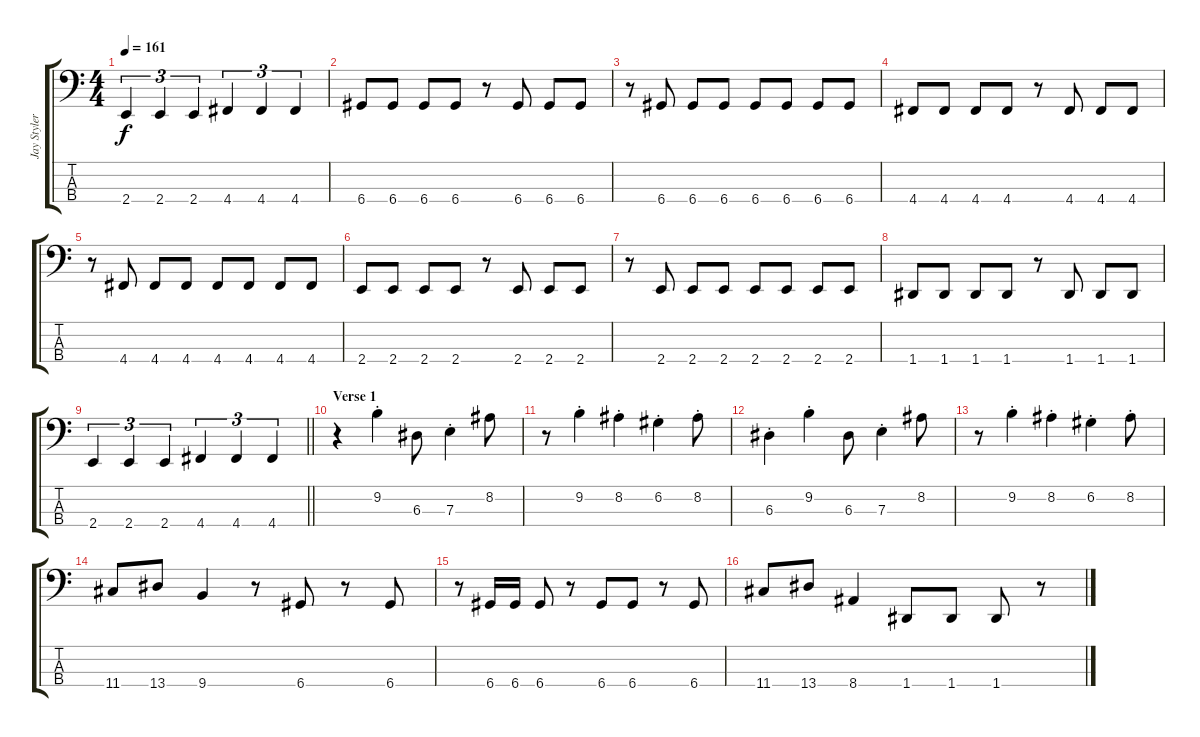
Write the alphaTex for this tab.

\track ("Jay Styler (Bass)" "Jay Styler") {instrument electricbasspick}
\staff {score tabs}
\tuning (G2 D2 A1 D1) {hide}
\ts (4 4)
\tempo 161
\clef f4
\ks c
2.4.4{tu (3 2) dy f} 2.4.4{tu (3 2)} 2.4.4{tu (3 2)} 4.4.4{tu (3 2)} 4.4.4{tu (3 2)} 4.4.4{tu (3 2)} |
6.4.8 6.4.8 6.4.8 6.4.8 r.8 6.4.8 6.4.8 6.4.8 |
r.8 6.4.8 6.4.8 6.4.8 6.4.8 6.4.8 6.4.8 6.4.8 |
4.4.8 4.4.8 4.4.8 4.4.8 r.8 4.4.8 4.4.8 4.4.8 |
r.8 4.4.8 4.4.8 4.4.8 4.4.8 4.4.8 4.4.8 4.4.8 |
2.4.8 2.4.8 2.4.8 2.4.8 r.8 2.4.8 2.4.8 2.4.8 |
r.8 2.4.8 2.4.8 2.4.8 2.4.8 2.4.8 2.4.8 2.4.8 |
1.4.8 1.4.8 1.4.8 1.4.8 r.8 1.4.8 1.4.8 1.4.8 |
\barLineRight lightlight
2.4.4{tu (3 2)} 2.4.4{tu (3 2)} 2.4.4{tu (3 2)} 4.4.4{tu (3 2)} 4.4.4{tu (3 2)} 4.4.4{tu (3 2)} |
\section ("" "Verse 1")
r.4 9.2{st}.4 6.3.8 7.3{st}.4 8.2.8 |
r.8 9.2{st}.4 8.2{st}.4 6.2{st}.4 8.2{st}.8 |
6.3{st}.4 9.2{st}.4 6.3.8 7.3{st}.4 8.2.8 |
r.8 9.2{st}.4 8.2{st}.4 6.2{st}.4 8.2{st}.8 |
11.4.8 13.4.8 9.4.4 r.8 6.4.8 r.8 6.4.8 |
r.8 6.4.16 6.4.16 6.4.8 r.8 6.4.8 6.4.8 r.8 6.4.8 |
11.4.8 13.4.8 8.4.4 1.4.8 1.4.8 1.4.8 r.8
